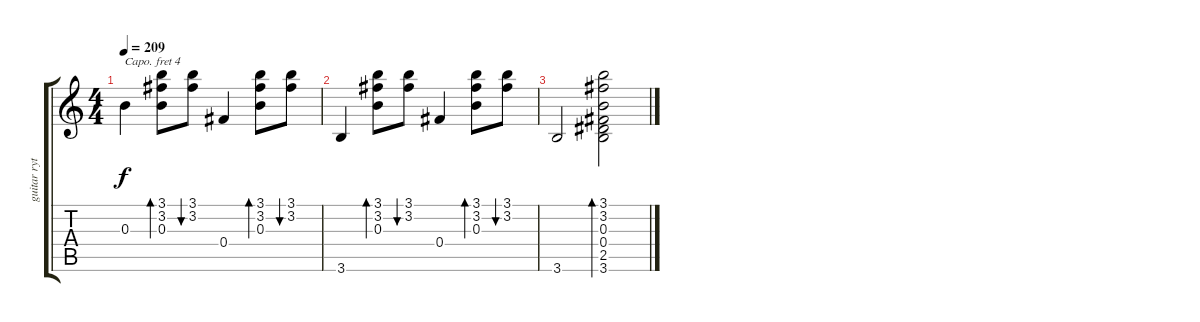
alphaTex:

\track ("guitar rythm" "guitar ryt") {instrument acousticguitarnylon}
\staff {score tabs}
\capo 4
\tuning (E4 B3 G3 D3 A2 E2) {hide}
\ts (4 4)
\tempo 209
\clef g2
\ks c
0.3.4{dy f} (3.1 3.2 0.3).8{bd 240} (3.1 3.2).8{bu 240} 0.4.4 (3.1 3.2 0.3).8{bd 240} (3.1 3.2).8{bu 240} |
3.6.4 (3.1 3.2 0.3).8{bd 240} (3.1 3.2).8{bu 240} 0.4.4 (3.1 3.2 0.3).8{bd 240} (3.1 3.2).8{bu 240} |
3.6.2 (3.1 3.2 0.3 0.4 2.5 3.6).2{bd 60}
